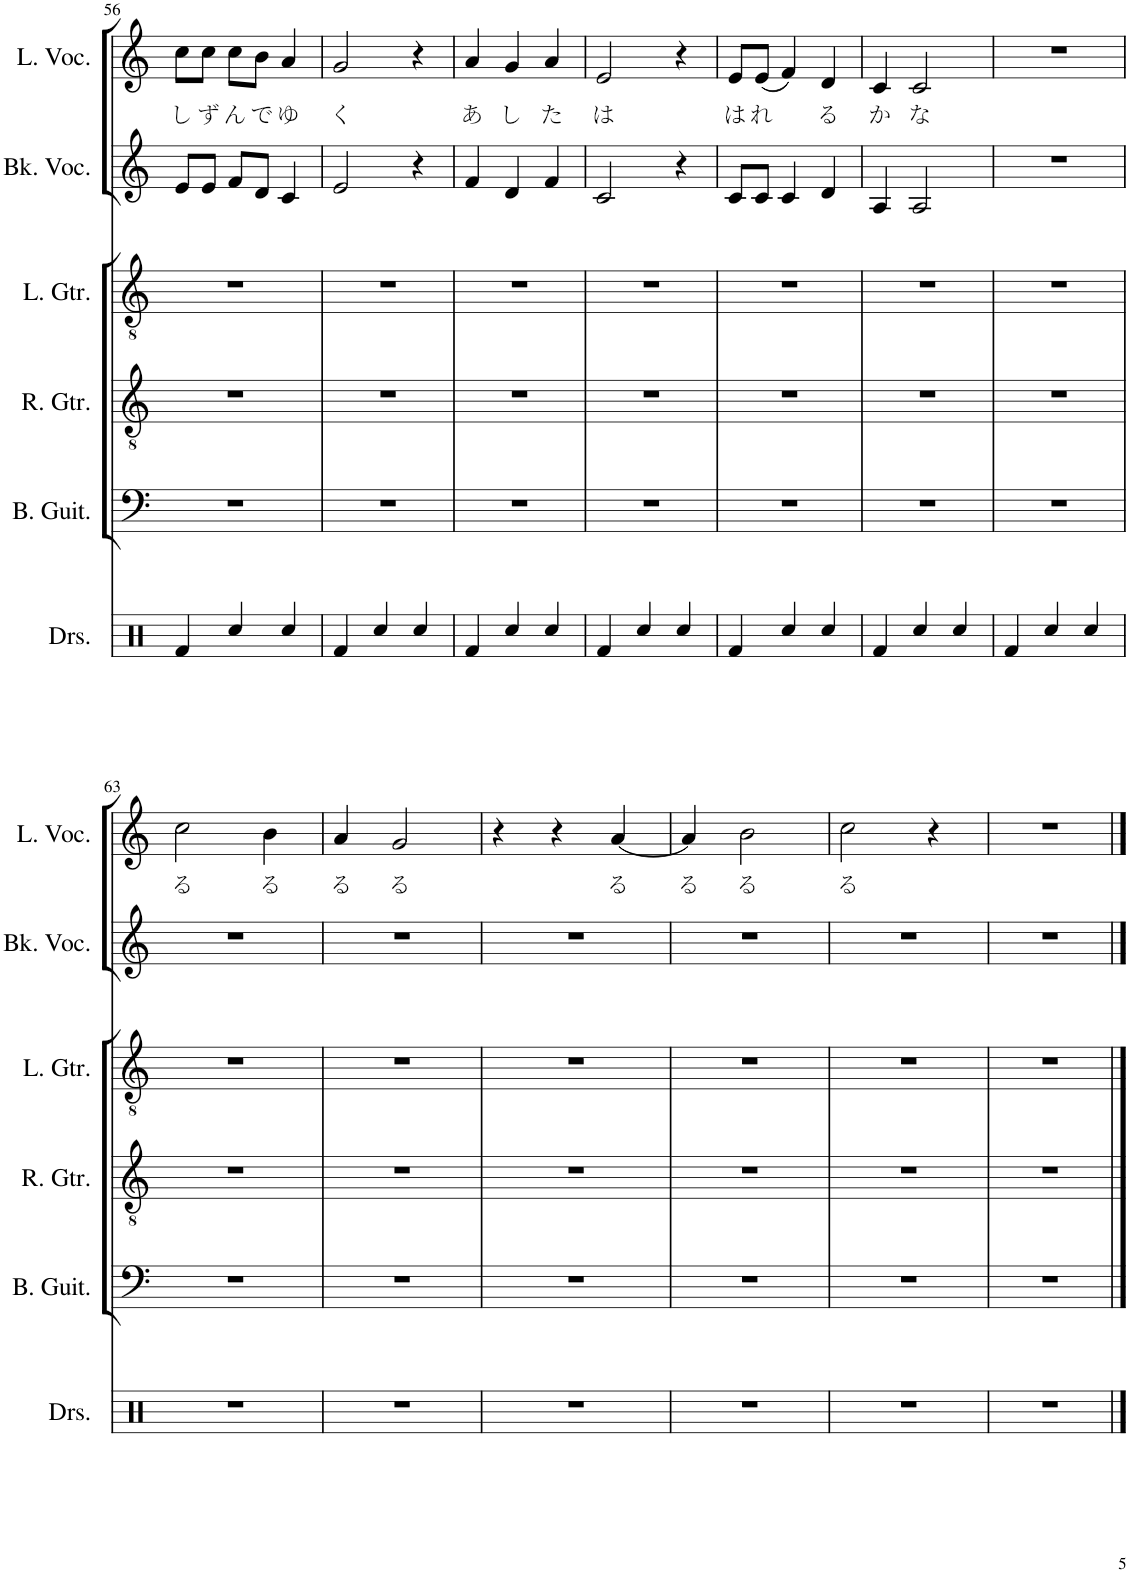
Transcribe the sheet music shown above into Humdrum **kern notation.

**kern	**kern	**kern	**kern	**kern	**kern	**text
*part6	*part5	*part4	*part3	*part2	*part1	*part1
*staff6	*staff5	*staff4	*staff3	*staff2	*staff1	*staff1
*I"Drumset	*I"Bass Guitar	*I"Rhythm Guitar	*I"Lead Guitar	*I"Backing Vocals	*I"Lead Vocals	*
*I'Drs.	*I'B. Guit.	*I'R. Gtr.	*I'L. Gtr.	*I'Bk. Voc.	*I'L. Voc.	*
!!LO:PB:g=z
*clefX	*clefF4	*clefGv2	*clefGv2	*clefG2	*clefG2	*
*	*Trd7c12	*	*	*	*	*
*k[]	*k[]	*k[]	*k[]	*k[]	*k[]	*
*M3/4	*M3/4	*M3/4	*M3/4	*M3/4	*M3/4	*
=56	=56	=56	=56	=56	=56	=56
!	!	!	!	!	!	!LO:LY:b
4Rf/	2.r	2.r	2.r	8e/L	8cc\L	し
!	!	!	!	!	!	!LO:LY:b
.	.	.	.	8e/J	8cc\J	ず
!	!	!	!	!	!	!LO:LY:b
4Rcc/	.	.	.	8f/L	8cc\L	ん
!	!	!	!	!	!	!LO:LY:b
.	.	.	.	8d/J	8b\J	で
!	!	!	!	!	!	!LO:LY:b
4Rcc/	.	.	.	4c/	4a/	ゆ
=57	=57	=57	=57	=57	=57	=57
!	!	!	!	!	!	!LO:LY:b
4Rf/	2.r	2.r	2.r	2e/	2g/	く
4Rcc/	.	.	.	.	.	.
4Rcc/	.	.	.	4r	4r	.
=58	=58	=58	=58	=58	=58	=58
!	!	!	!	!	!	!LO:LY:b
4Rf/	2.r	2.r	2.r	4f/	4a/	あ
!	!	!	!	!	!	!LO:LY:b
4Rcc/	.	.	.	4d/	4g/	し
!	!	!	!	!	!	!LO:LY:b
4Rcc/	.	.	.	4f/	4a/	た
=59	=59	=59	=59	=59	=59	=59
!	!	!	!	!	!	!LO:LY:b
4Rf/	2.r	2.r	2.r	2c/	2e/	は
4Rcc/	.	.	.	.	.	.
4Rcc/	.	.	.	4r	4r	.
=60	=60	=60	=60	=60	=60	=60
!	!	!	!	!	!	!LO:LY:b
4Rf/	2.r	2.r	2.r	8c/L	8e/L	は
!	!	!	!	!	!	!LO:LY:b
.	.	.	.	8c/J	(8e/J	れ
4Rcc/	.	.	.	4c/	4f/)	.
!	!	!	!	!	!	!LO:LY:b
4Rcc/	.	.	.	4d/	4d/	る
=61	=61	=61	=61	=61	=61	=61
!	!	!	!	!	!	!LO:LY:b
4Rf/	2.r	2.r	2.r	4A/	4c/	か
!	!	!	!	!	!	!LO:LY:b
4Rcc/	.	.	.	2A/	2c/	な
4Rcc/	.	.	.	.	.	.
=62	=62	=62	=62	=62	=62	=62
4Rf/	2.r	2.r	2.r	2.r	2.r	.
4Rcc/	.	.	.	.	.	.
4Rcc/	.	.	.	.	.	.
!!LO:LB:g=z
=63	=63	=63	=63	=63	=63	=63
!	!	!	!	!	!	!LO:LY:b
2.r	2.r	2.r	2.r	2.r	2cc\	る
!	!	!	!	!	!	!LO:LY:b
.	.	.	.	.	4b\	る
=64	=64	=64	=64	=64	=64	=64
!	!	!	!	!	!	!LO:LY:b
2.r	2.r	2.r	2.r	2.r	4a/	る
!	!	!	!	!	!	!LO:LY:b
.	.	.	.	.	2g/	る
=65	=65	=65	=65	=65	=65	=65
2.r	2.r	2.r	2.r	2.r	4r	.
.	.	.	.	.	4r	.
!	!	!	!	!	!	!LO:LY:b
.	.	.	.	.	[4a/	る
=66	=66	=66	=66	=66	=66	=66
!	!	!	!	!	!	!LO:LY:b
2.r	2.r	2.r	2.r	2.r	4a/]	る
!	!	!	!	!	!	!LO:LY:b
.	.	.	.	.	2b\	る
=67	=67	=67	=67	=67	=67	=67
!	!	!	!	!	!	!LO:LY:b
2.r	2.r	2.r	2.r	2.r	2cc\	る
.	.	.	.	.	4r	.
=68	=68	=68	=68	=68	=68	=68
2.r	2.r	2.r	2.r	2.r	2.r	.
==	==	==	==	==	==	==
*-	*-	*-	*-	*-	*-	*-
